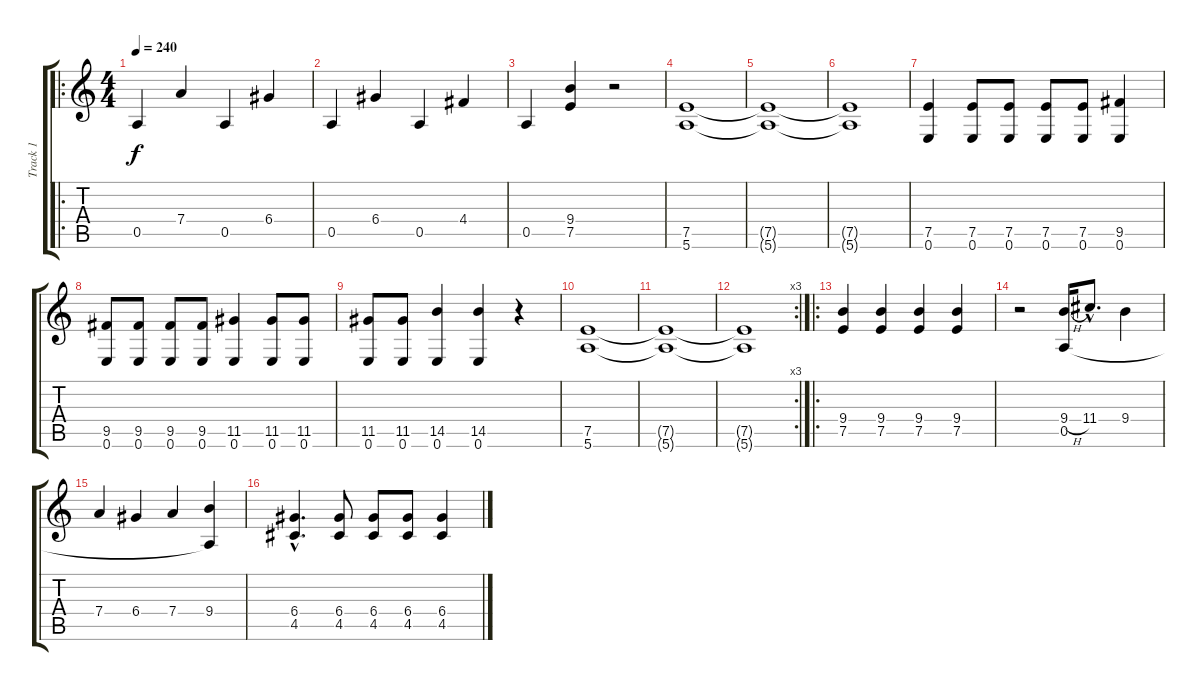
\track ("Track 1" "Track 1") {instrument distortionguitar}
\staff {score tabs}
\tuning (E4 B3 G3 D3 A2 E2) {hide}
\ro
\ts (4 4)
\tempo 240
\clef g2
\ks c
0.5.4{dy f instrument distortionguitar} 7.4.4 0.5.4 6.4.4 |
0.5.4 6.4.4 0.5.4 4.4.4 |
0.5.4 (9.4 7.5).4 r.2 |
(7.5 5.6).1 |
(7.5{t} 5.6{t}).1 |
(7.5{t} 5.6{t}).1 |
(7.5 0.6).4 (7.5 0.6).8 (7.5 0.6).8 (7.5 0.6).8 (7.5 0.6).8 (9.5 0.6).4 |
(9.5 0.6).8 (9.5 0.6).8 (9.5 0.6).8 (9.5 0.6).8 (11.5 0.6).4 (11.5 0.6).8 (11.5 0.6).8 |
(11.5 0.6).8 (11.5 0.6).8 (14.5 0.6).4 (14.5 0.6).4 r.4 |
(7.5 5.6).1 |
(7.5{t} 5.6{t}).1 |
\rc 3
(7.5{t} 5.6{t}).1 |
\ro
(9.4 7.5).4 (9.4 7.5).4 (9.4 7.5).4 (9.4 7.5).4 |
r.2 (9.4{h} 0.5).16 11.4{hac}.8{d} 9.4.4 |
7.4.4 6.4.4 7.4.4 (9.4 0.5{t}).4 |
(6.4{hac} 4.5{hac}).4{d} (6.4 4.5).8 (6.4 4.5).8 (6.4 4.5).8 (6.4 4.5).4
